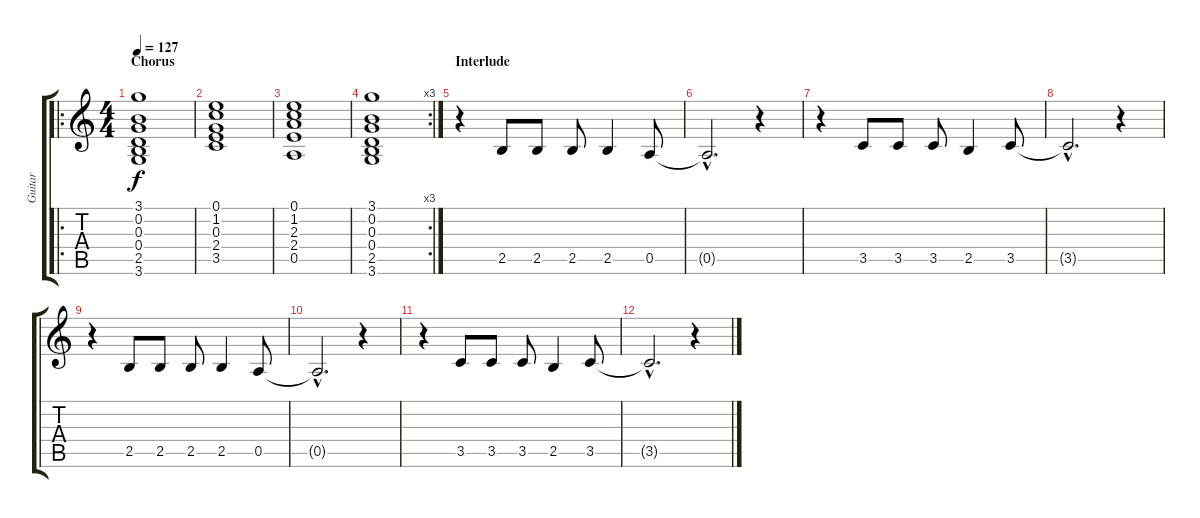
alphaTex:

\track ("Guitar" "Guitar") {instrument overdrivenguitar}
\staff {score tabs}
\tuning (E4 B3 G3 D3 A2 E2) {hide}
\ro
\ts (4 4)
\section ("" "Chorus")
\tempo 127
\clef g2
\ks c
(3.1 0.2 0.3 0.4 2.5 3.6).1{dy f instrument distortionguitar} |
(0.1 1.2 0.3 2.4 3.5).1 |
(0.1 1.2 2.3 2.4 0.5).1 |
\rc 3
(3.1 0.2 0.3 0.4 2.5 3.6).1 |
\section ("" "Interlude")
r.4{volume 15 instrument overdrivenguitar} 2.5.8 2.5.8 2.5.8 2.5.4 0.5.8 |
0.5{hac t}.2{d} r.4 |
r.4 3.5.8 3.5.8 3.5.8 2.5.4 3.5.8 |
3.5{hac t}.2{d} r.4 |
r.4 2.5.8 2.5.8 2.5.8 2.5.4 0.5.8 |
0.5{hac t}.2{d} r.4 |
r.4 3.5.8 3.5.8 3.5.8 2.5.4 3.5.8 |
3.5{hac t}.2{d} r.4
